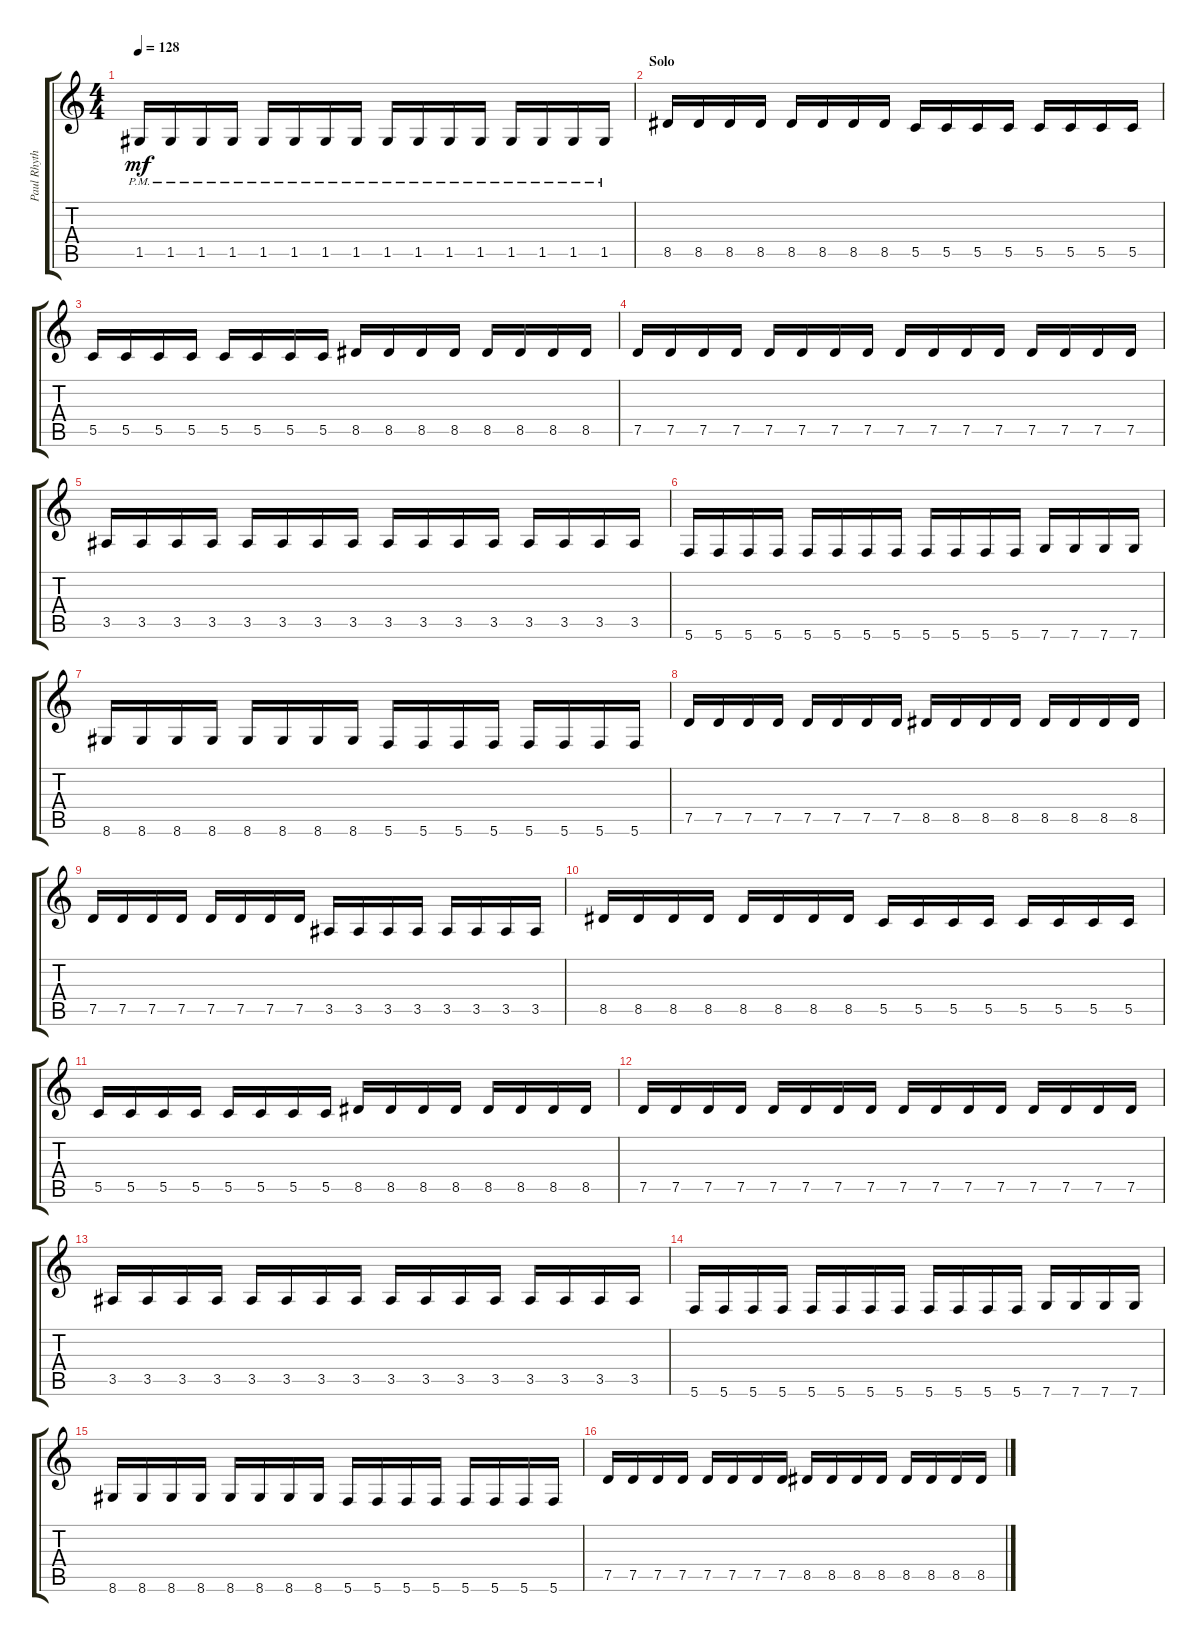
\track ("Paul Rhythm" "Paul Rhyth") {instrument distortionguitar}
\staff {score tabs}
\tuning (D4 A3 F3 C3 G2 C2) {hide}
\ts (4 4)
\tempo 128
\clef g2
\ks c
1.5{pm}.16{dy mf} 1.5{pm}.16 1.5{pm}.16 1.5{pm}.16 1.5{pm}.16 1.5{pm}.16 1.5{pm}.16 1.5{pm}.16 1.5{pm}.16 1.5{pm}.16 1.5{pm}.16 1.5{pm}.16 1.5{pm}.16 1.5{pm}.16 1.5{pm}.16 1.5{pm}.16 |
\section ("" "Solo")
8.5.16 8.5.16 8.5.16 8.5.16 8.5.16 8.5.16 8.5.16 8.5.16 5.5.16 5.5.16 5.5.16 5.5.16 5.5.16 5.5.16 5.5.16 5.5.16 |
5.5.16 5.5.16 5.5.16 5.5.16 5.5.16 5.5.16 5.5.16 5.5.16 8.5.16 8.5.16 8.5.16 8.5.16 8.5.16 8.5.16 8.5.16 8.5.16 |
7.5.16 7.5.16 7.5.16 7.5.16 7.5.16 7.5.16 7.5.16 7.5.16 7.5.16 7.5.16 7.5.16 7.5.16 7.5.16 7.5.16 7.5.16 7.5.16 |
3.5.16 3.5.16 3.5.16 3.5.16 3.5.16 3.5.16 3.5.16 3.5.16 3.5.16 3.5.16 3.5.16 3.5.16 3.5.16 3.5.16 3.5.16 3.5.16 |
5.6.16 5.6.16 5.6.16 5.6.16 5.6.16 5.6.16 5.6.16 5.6.16 5.6.16 5.6.16 5.6.16 5.6.16 7.6.16 7.6.16 7.6.16 7.6.16 |
8.6.16 8.6.16 8.6.16 8.6.16 8.6.16 8.6.16 8.6.16 8.6.16 5.6.16 5.6.16 5.6.16 5.6.16 5.6.16 5.6.16 5.6.16 5.6.16 |
7.5.16 7.5.16 7.5.16 7.5.16 7.5.16 7.5.16 7.5.16 7.5.16 8.5.16 8.5.16 8.5.16 8.5.16 8.5.16 8.5.16 8.5.16 8.5.16 |
7.5.16 7.5.16 7.5.16 7.5.16 7.5.16 7.5.16 7.5.16 7.5.16 3.5.16 3.5.16 3.5.16 3.5.16 3.5.16 3.5.16 3.5.16 3.5.16 |
8.5.16 8.5.16 8.5.16 8.5.16 8.5.16 8.5.16 8.5.16 8.5.16 5.5.16 5.5.16 5.5.16 5.5.16 5.5.16 5.5.16 5.5.16 5.5.16 |
5.5.16 5.5.16 5.5.16 5.5.16 5.5.16 5.5.16 5.5.16 5.5.16 8.5.16 8.5.16 8.5.16 8.5.16 8.5.16 8.5.16 8.5.16 8.5.16 |
7.5.16 7.5.16 7.5.16 7.5.16 7.5.16 7.5.16 7.5.16 7.5.16 7.5.16 7.5.16 7.5.16 7.5.16 7.5.16 7.5.16 7.5.16 7.5.16 |
3.5.16 3.5.16 3.5.16 3.5.16 3.5.16 3.5.16 3.5.16 3.5.16 3.5.16 3.5.16 3.5.16 3.5.16 3.5.16 3.5.16 3.5.16 3.5.16 |
5.6.16 5.6.16 5.6.16 5.6.16 5.6.16 5.6.16 5.6.16 5.6.16 5.6.16 5.6.16 5.6.16 5.6.16 7.6.16 7.6.16 7.6.16 7.6.16 |
8.6.16 8.6.16 8.6.16 8.6.16 8.6.16 8.6.16 8.6.16 8.6.16 5.6.16 5.6.16 5.6.16 5.6.16 5.6.16 5.6.16 5.6.16 5.6.16 |
7.5.16 7.5.16 7.5.16 7.5.16 7.5.16 7.5.16 7.5.16 7.5.16 8.5.16 8.5.16 8.5.16 8.5.16 8.5.16 8.5.16 8.5.16 8.5.16
